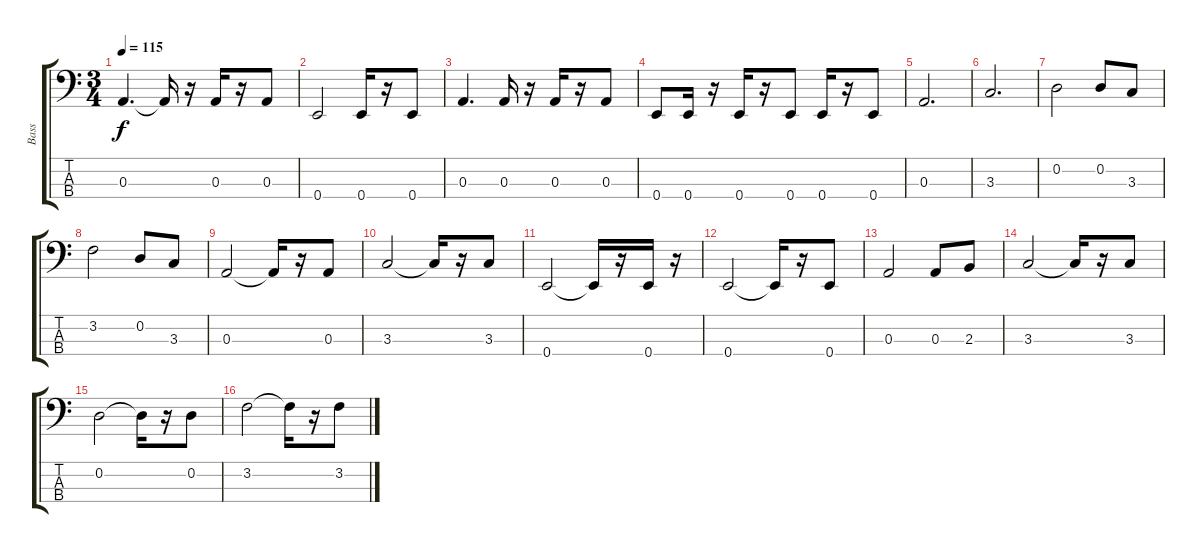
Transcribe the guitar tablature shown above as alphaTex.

\track ("Bass" "Bass") {instrument electricbasspick}
\staff {score tabs}
\tuning (G2 D2 A1 E1) {hide}
\ts (3 4)
\tempo 115
\clef f4
\ks c
0.3.4{d dy f} 0.3{t}.16 r.16 0.3.16 r.16 0.3.8 |
0.4.2 0.4.16 r.16 0.4.8 |
0.3.4{d} 0.3.16 r.16 0.3.16 r.16 0.3.8 |
0.4.8 0.4.16 r.16 0.4.16 r.16 0.4.8 0.4.16 r.16 0.4.8 |
0.3.2{d} |
3.3.2{d} |
0.2.2 0.2.8 3.3.8 |
3.2.2 0.2.8 3.3.8 |
0.3.2 0.3{t}.16 r.16 0.3.8 |
3.3.2 3.3{t}.16 r.16 3.3.8 |
0.4.2 0.4{t}.16 r.16 0.4.16 r.16 |
0.4.2 0.4{t}.16 r.16 0.4.8 |
0.3.2 0.3.8 2.3.8 |
3.3.2 3.3{t}.16 r.16 3.3.8 |
0.2.2 0.2{t}.16 r.16 0.2.8 |
3.2.2 3.2{t}.16 r.16 3.2.8
